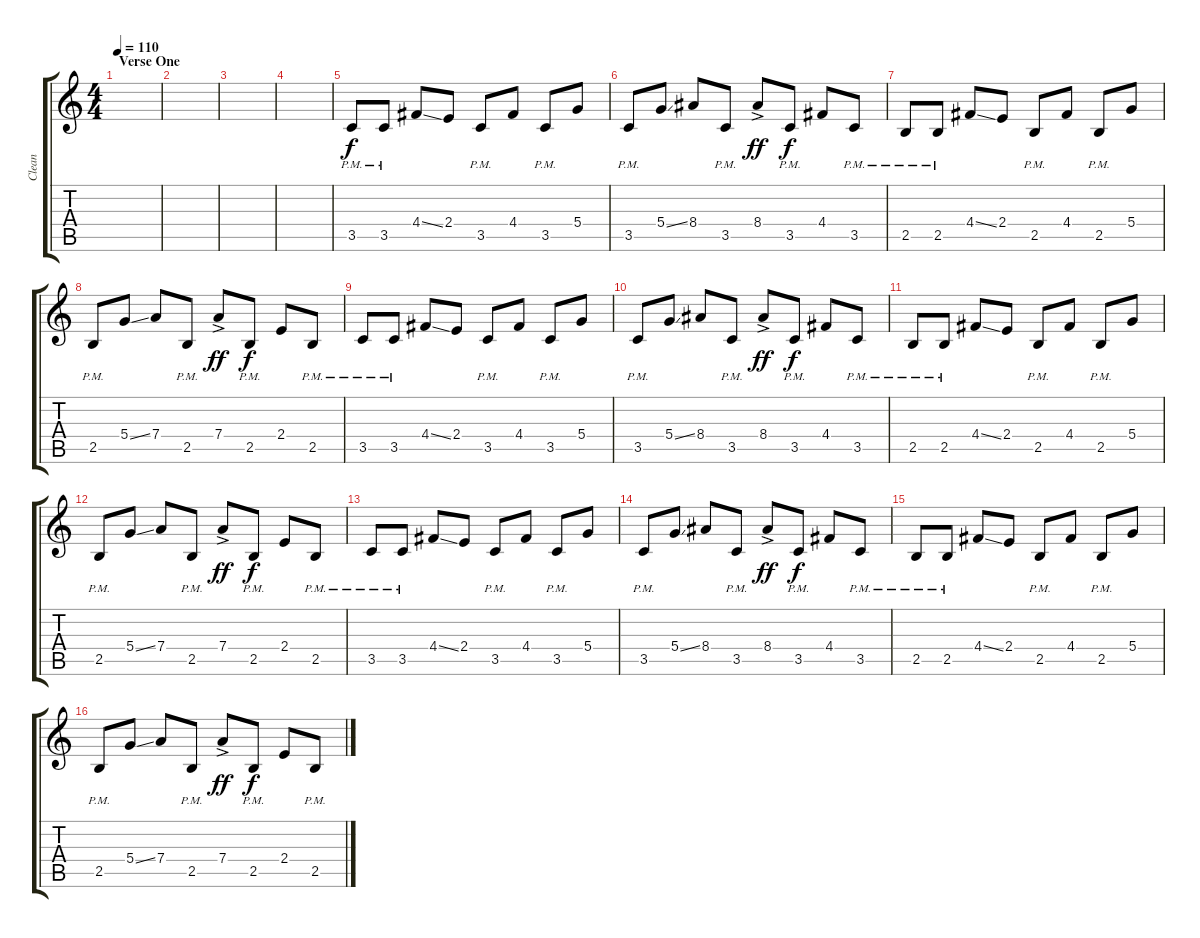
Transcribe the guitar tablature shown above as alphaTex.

\track ("Clean" "Clean") {instrument electricguitarclean}
\staff {score tabs}
\tuning (E4 B3 G3 D3 A2 E2) {hide}
\ts (4 4)
\section ("" "Verse One")
\tempo 110
\clef g2
\ks c
|
|
|
|
3.5{pm}.8 3.5{pm}.8 4.4{ss}.8 2.4.8 3.5{pm}.8 4.4.8 3.5{pm}.8 5.4.8 |
3.5{pm}.8 5.4{ss}.8 8.4.8 3.5{pm}.8 8.4{ac}.8{dy ff} 3.5{pm}.8{dy f} 4.4.8 3.5{pm}.8 |
2.5{pm}.8 2.5{pm}.8 4.4{ss}.8 2.4.8 2.5{pm}.8 4.4.8 2.5{pm}.8 5.4.8 |
2.5{pm}.8 5.4{ss}.8 7.4.8 2.5{pm}.8 7.4{ac}.8{dy ff} 2.5{pm}.8{dy f} 2.4.8 2.5{pm}.8 |
3.5{pm}.8 3.5{pm}.8 4.4{ss}.8 2.4.8 3.5{pm}.8 4.4.8 3.5{pm}.8 5.4.8 |
3.5{pm}.8 5.4{ss}.8 8.4.8 3.5{pm}.8 8.4{ac}.8{dy ff} 3.5{pm}.8{dy f} 4.4.8 3.5{pm}.8 |
2.5{pm}.8 2.5{pm}.8 4.4{ss}.8 2.4.8 2.5{pm}.8 4.4.8 2.5{pm}.8 5.4.8 |
2.5{pm}.8 5.4{ss}.8 7.4.8 2.5{pm}.8 7.4{ac}.8{dy ff} 2.5{pm}.8{dy f} 2.4.8 2.5{pm}.8 |
3.5{pm}.8 3.5{pm}.8 4.4{ss}.8 2.4.8 3.5{pm}.8 4.4.8 3.5{pm}.8 5.4.8 |
3.5{pm}.8 5.4{ss}.8 8.4.8 3.5{pm}.8 8.4{ac}.8{dy ff} 3.5{pm}.8{dy f} 4.4.8 3.5{pm}.8 |
2.5{pm}.8 2.5{pm}.8 4.4{ss}.8 2.4.8 2.5{pm}.8 4.4.8 2.5{pm}.8 5.4.8 |
2.5{pm}.8 5.4{ss}.8 7.4.8 2.5{pm}.8 7.4{ac}.8{dy ff} 2.5{pm}.8{dy f} 2.4.8 2.5{pm}.8
